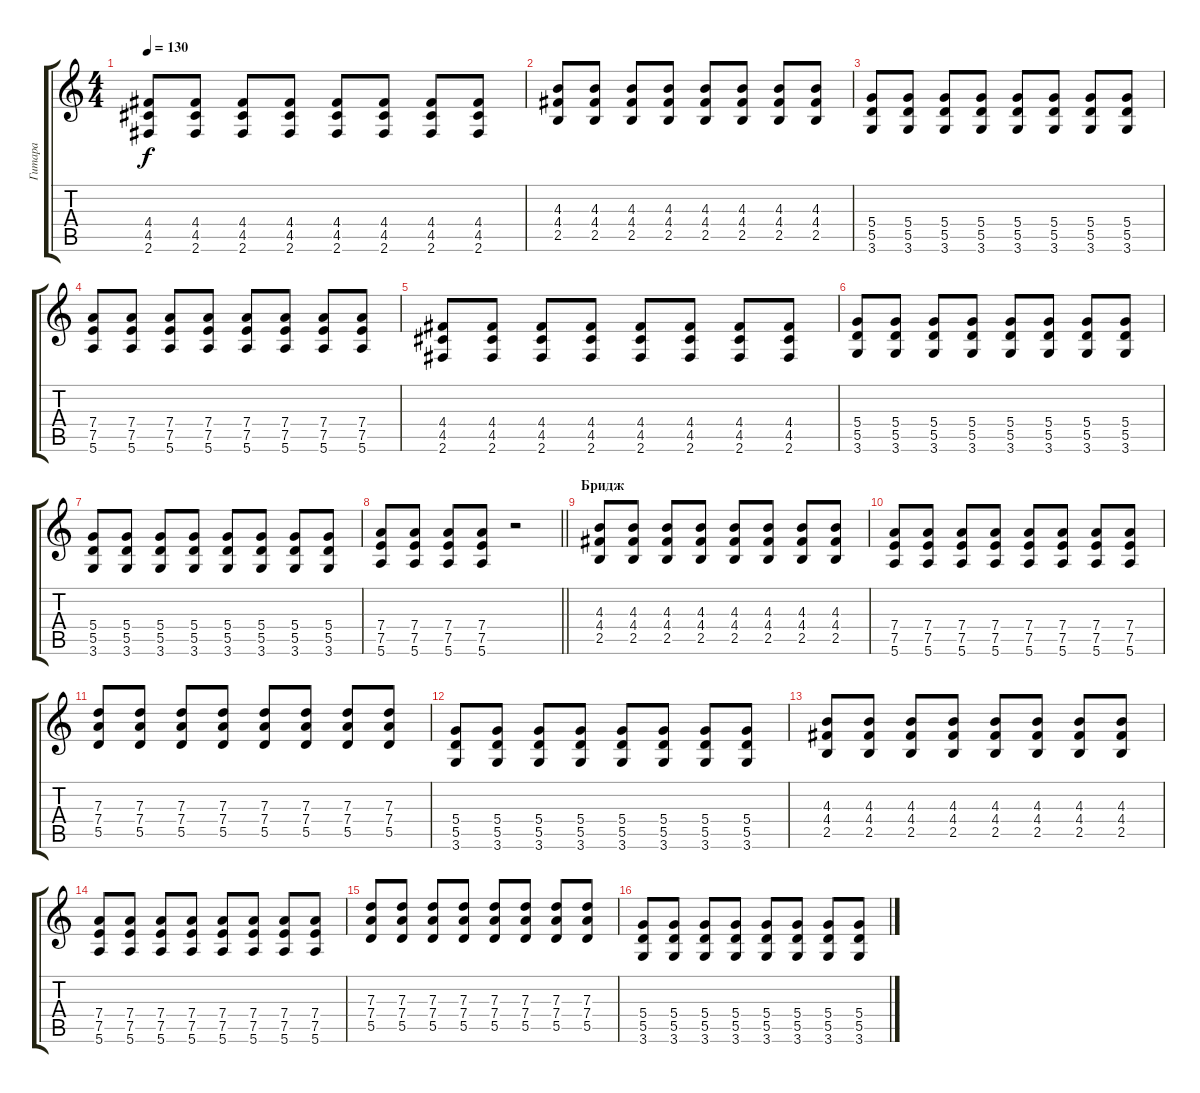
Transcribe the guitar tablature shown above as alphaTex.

\track ("Гитара" "Гитара") {instrument overdrivenguitar}
\staff {score tabs}
\tuning (E4 B3 G3 D3 A2 E2) {hide}
\ts (4 4)
\tempo 130
\clef g2
\ks c
(4.4 4.5 2.6).8{dy f} (4.4 4.5 2.6).8 (4.4 4.5 2.6).8 (4.4 4.5 2.6).8 (4.4 4.5 2.6).8 (4.4 4.5 2.6).8 (4.4 4.5 2.6).8 (4.4 4.5 2.6).8 |
(4.3 4.4 2.5).8 (4.3 4.4 2.5).8 (4.3 4.4 2.5).8 (4.3 4.4 2.5).8 (4.3 4.4 2.5).8 (4.3 4.4 2.5).8 (4.3 4.4 2.5).8 (4.3 4.4 2.5).8 |
(5.4 5.5 3.6).8 (5.4 5.5 3.6).8 (5.4 5.5 3.6).8 (5.4 5.5 3.6).8 (5.4 5.5 3.6).8 (5.4 5.5 3.6).8 (5.4 5.5 3.6).8 (5.4 5.5 3.6).8 |
(7.4 7.5 5.6).8 (7.4 7.5 5.6).8 (7.4 7.5 5.6).8 (7.4 7.5 5.6).8 (7.4 7.5 5.6).8 (7.4 7.5 5.6).8 (7.4 7.5 5.6).8 (7.4 7.5 5.6).8 |
(4.4 4.5 2.6).8 (4.4 4.5 2.6).8 (4.4 4.5 2.6).8 (4.4 4.5 2.6).8 (4.4 4.5 2.6).8 (4.4 4.5 2.6).8 (4.4 4.5 2.6).8 (4.4 4.5 2.6).8 |
(5.4 5.5 3.6).8 (5.4 5.5 3.6).8 (5.4 5.5 3.6).8 (5.4 5.5 3.6).8 (5.4 5.5 3.6).8 (5.4 5.5 3.6).8 (5.4 5.5 3.6).8 (5.4 5.5 3.6).8 |
(5.4 5.5 3.6).8 (5.4 5.5 3.6).8 (5.4 5.5 3.6).8 (5.4 5.5 3.6).8 (5.4 5.5 3.6).8 (5.4 5.5 3.6).8 (5.4 5.5 3.6).8 (5.4 5.5 3.6).8 |
\barLineRight lightlight
(7.4 7.5 5.6).8 (7.4 7.5 5.6).8 (7.4 7.5 5.6).8 (7.4 7.5 5.6).8 r.2 |
\section ("" "Бридж")
(4.3 4.4 2.5).8 (4.3 4.4 2.5).8 (4.3 4.4 2.5).8 (4.3 4.4 2.5).8 (4.3 4.4 2.5).8 (4.3 4.4 2.5).8 (4.3 4.4 2.5).8 (4.3 4.4 2.5).8 |
(7.4 7.5 5.6).8 (7.4 7.5 5.6).8 (7.4 7.5 5.6).8 (7.4 7.5 5.6).8 (7.4 7.5 5.6).8 (7.4 7.5 5.6).8 (7.4 7.5 5.6).8 (7.4 7.5 5.6).8 |
(7.3 7.4 5.5).8 (7.3 7.4 5.5).8 (7.3 7.4 5.5).8 (7.3 7.4 5.5).8 (7.3 7.4 5.5).8 (7.3 7.4 5.5).8 (7.3 7.4 5.5).8 (7.3 7.4 5.5).8 |
(5.4 5.5 3.6).8 (5.4 5.5 3.6).8 (5.4 5.5 3.6).8 (5.4 5.5 3.6).8 (5.4 5.5 3.6).8 (5.4 5.5 3.6).8 (5.4 5.5 3.6).8 (5.4 5.5 3.6).8 |
(4.3 4.4 2.5).8 (4.3 4.4 2.5).8 (4.3 4.4 2.5).8 (4.3 4.4 2.5).8 (4.3 4.4 2.5).8 (4.3 4.4 2.5).8 (4.3 4.4 2.5).8 (4.3 4.4 2.5).8 |
(7.4 7.5 5.6).8 (7.4 7.5 5.6).8 (7.4 7.5 5.6).8 (7.4 7.5 5.6).8 (7.4 7.5 5.6).8 (7.4 7.5 5.6).8 (7.4 7.5 5.6).8 (7.4 7.5 5.6).8 |
(7.3 7.4 5.5).8 (7.3 7.4 5.5).8 (7.3 7.4 5.5).8 (7.3 7.4 5.5).8 (7.3 7.4 5.5).8 (7.3 7.4 5.5).8 (7.3 7.4 5.5).8 (7.3 7.4 5.5).8 |
(5.4 5.5 3.6).8 (5.4 5.5 3.6).8 (5.4 5.5 3.6).8 (5.4 5.5 3.6).8 (5.4 5.5 3.6).8 (5.4 5.5 3.6).8 (5.4 5.5 3.6).8 (5.4 5.5 3.6).8
